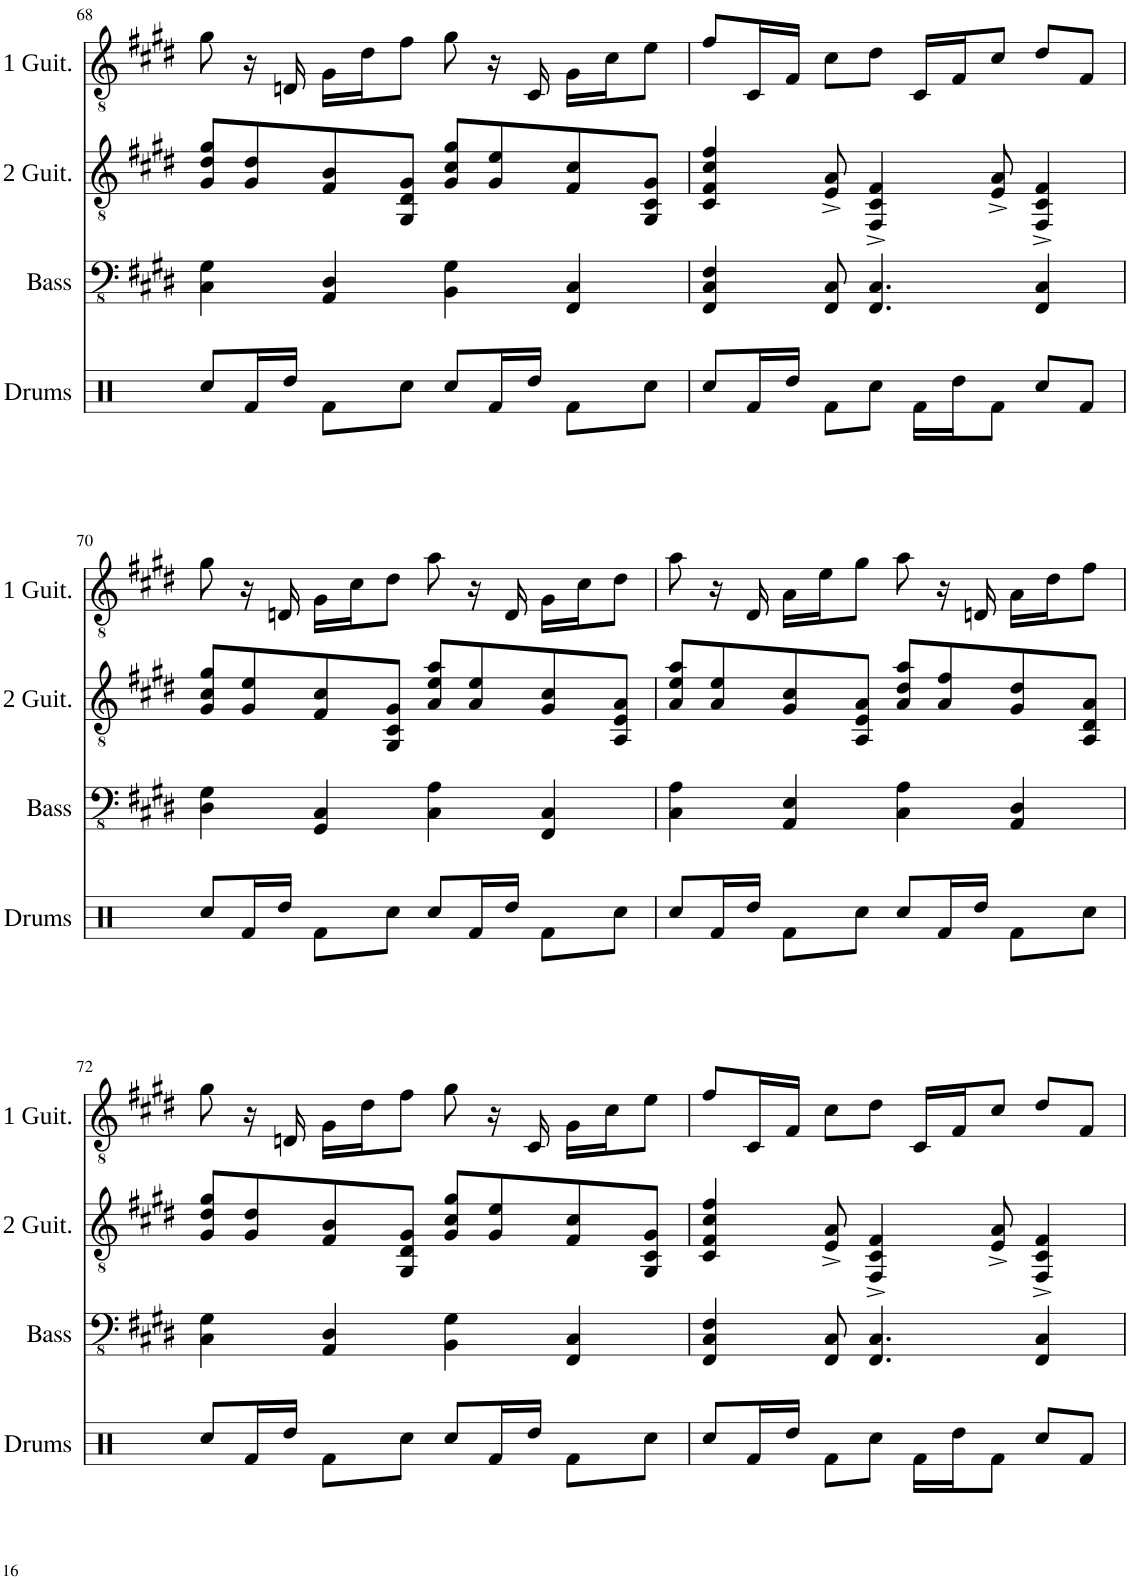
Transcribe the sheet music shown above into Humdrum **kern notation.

**kern	**kern	**kern
*part3	*part2	*part1
*staff3	*staff2	*staff1
*I"Bass Guitar	*I"Second Guitar	*I"First Guitar
*I'Bass	*I'2 Guit.	*I'1 Guit.
!!LO:PB:g=z
*clefFv4	*clefGv2	*clefGv2
*k[f#c#g#d#]	*k[f#c#g#d#]	*k[f#c#g#d#]
*M4/4	*M4/4	*M4/4
=68	=68	=68
4CC#\ 4GG#\	8G#/ 8d#/ 8g#/L	8g#\
.	8G#/ 8d#/	16r
.	.	16Dn/
4AAA/ 4DD#/	8F#/ 8B/	16G#\LL
.	.	16d#\J
.	8GG#/ 8D#/ 8G#/J	8f#\J
4BBB\ 4GG#\	8G#/ 8c#/ 8g#/L	8g#\
.	8G#/ 8e/	16r
.	.	16C#/
4FFF#/ 4CC#/	8F#/ 8c#/	16G#\LL
.	.	16c#\J
.	8GG#/ 8C#/ 8G#/J	8e\J
=69	=69	=69
4FFF#/ 4CC#/ 4FF#/	4C#/ 4F#/ 4c#/ 4f#/	8f#/L
.	.	16C#/L
.	.	16F#/JJ
8FFF#/ 8CC#/	8E/^ 8A/^	8c#\L
4.FFF#/ 4.CC#/	4FF#/^ 4C#/^ 4F#/^	8d#\J
.	.	16C#/LL
.	.	16F#/J
.	8E/^ 8A/^	8c#/J
4FFF#/ 4CC#/	4FF#/^ 4C#/^ 4F#/^	8d#/L
.	.	8F#/J
!!LO:LB:g=z
=70	=70	=70
4DD#\ 4GG#\	8G#/ 8c#/ 8g#/L	8g#\
.	8G#/ 8e/	16r
.	.	16Dn/
4GGG#/ 4CC#/	8F#/ 8c#/	16G#\LL
.	.	16c#\J
.	8GG#/ 8C#/ 8G#/J	8d#\J
4CC#\ 4AA\	8A/ 8e/ 8a/L	8a\
.	8A/ 8e/	16r
.	.	16D/
4FFF#/ 4CC#/	8G#/ 8c#/	16G#\LL
.	.	16c#\J
.	8AA/ 8E/ 8A/J	8d#\J
=71	=71	=71
4CC#\ 4AA\	8A/ 8e/ 8a/L	8a\
.	8A/ 8e/	16r
.	.	16D#/
4AAA/ 4EE/	8G#/ 8c#/	16A\LL
.	.	16e\J
.	8AA/ 8E/ 8A/J	8g#\J
4CC#\ 4AA\	8A/ 8d#/ 8a/L	8a\
.	8A/ 8f#/	16r
.	.	16Dn/
4AAA/ 4DD#/	8G#/ 8d#/	16A\LL
.	.	16d#\J
.	8AA/ 8D#/ 8A/J	8f#\J
!!LO:LB:g=z
=72	=72	=72
4CC#\ 4GG#\	8G#/ 8d#/ 8g#/L	8g#\
.	8G#/ 8d#/	16r
.	.	16Dn/
4AAA/ 4DD#/	8F#/ 8B/	16G#\LL
.	.	16d#\J
.	8GG#/ 8D#/ 8G#/J	8f#\J
4BBB\ 4GG#\	8G#/ 8c#/ 8g#/L	8g#\
.	8G#/ 8e/	16r
.	.	16C#/
4FFF#/ 4CC#/	8F#/ 8c#/	16G#\LL
.	.	16c#\J
.	8GG#/ 8C#/ 8G#/J	8e\J
=73	=73	=73
4FFF#/ 4CC#/ 4FF#/	4C#/ 4F#/ 4c#/ 4f#/	8f#/L
.	.	16C#/L
.	.	16F#/JJ
8FFF#/ 8CC#/	8E/^ 8A/^	8c#\L
4.FFF#/ 4.CC#/	4FF#/^ 4C#/^ 4F#/^	8d#\J
.	.	16C#/LL
.	.	16F#/J
.	8E/^ 8A/^	8c#/J
4FFF#/ 4CC#/	4FF#/^ 4C#/^ 4F#/^	8d#/L
.	.	8F#/J
=	=	=
*-	*-	*-
